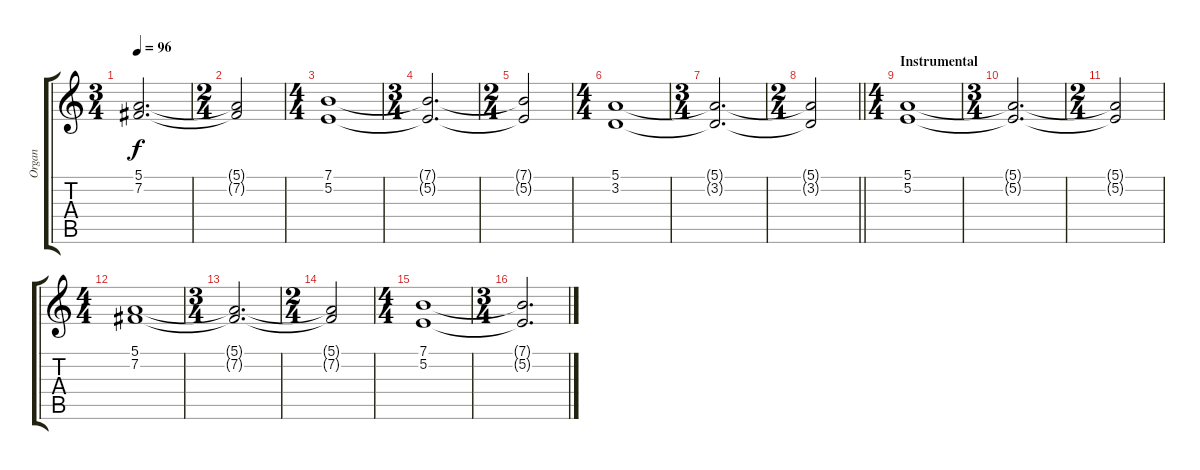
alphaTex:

\track ("Organ" "Organ") {instrument percussiveorgan}
\staff {score tabs}
\tuning (E4 B3 G3 D3 A2 E2) {hide}
\ts (3 4)
\tempo 96
\clef g2
\ks c
(5.1{t} 7.2{t}).2{d dy f} |
\ts (2 4)
(5.1{t} 7.2{t}).2 |
\ts (4 4)
(7.1 5.2).1 |
\ts (3 4)
(7.1{t} 5.2{t}).2{d} |
\ts (2 4)
(7.1{t} 5.2{t}).2 |
\ts (4 4)
(5.1 3.2).1 |
\ts (3 4)
(5.1{t} 3.2{t}).2{d} |
\ts (2 4)
\barLineRight lightlight
(5.1{t} 3.2{t}).2 |
\ts (4 4)
\section ("" "Instrumental")
(5.1 5.2).1 |
\ts (3 4)
(5.1{t} 5.2{t}).2{d} |
\ts (2 4)
(5.1{t} 5.2{t}).2 |
\ts (4 4)
(5.1 7.2).1 |
\ts (3 4)
(5.1{t} 7.2{t}).2{d} |
\ts (2 4)
(5.1{t} 7.2{t}).2 |
\ts (4 4)
(7.1 5.2).1 |
\ts (3 4)
(7.1{t} 5.2{t}).2{d}
